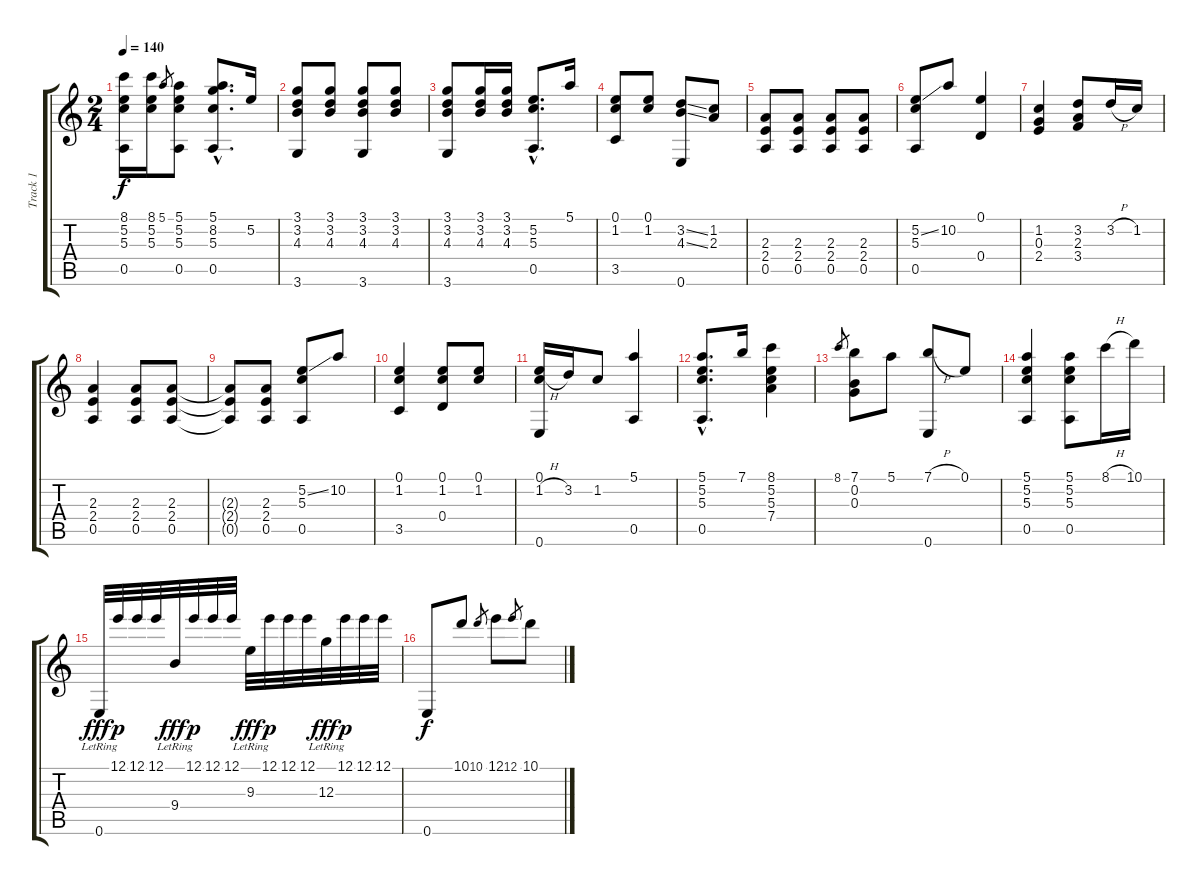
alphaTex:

\track ("Track 1" "Track 1") {instrument acousticguitarnylon}
\staff {score tabs}
\tuning (E4 B3 G3 D3 A2 E2) {hide}
\ts (2 4)
\tempo 140
\clef g2
\ks c
(8.1 5.2 5.3 0.5).16{dy f} (8.1 5.2 5.3).16 5.1.8{gr} (5.1 5.2 5.3 0.5).8 (5.1{hac} 8.2{hac} 5.3{hac} 0.5).8{d} 5.2.16 |
(3.1 3.2 4.3 3.6).8 (3.1 3.2 4.3).8 (3.1 3.2 4.3 3.6).8 (3.1 3.2 4.3).8 |
(3.1 3.2 4.3 3.6).8 (3.1 3.2 4.3).16 (3.1 3.2 4.3).16 (5.2{hac} 5.3{hac} 0.5).8{d} 5.1.16 |
(0.1 1.2 3.5).8 (0.1 1.2).8 (3.2{ss} 4.3{ss} 0.6).8 (1.2 2.3).8 |
(2.3 2.4 0.5).8 (2.3 2.4 0.5).8 (2.3 2.4 0.5).8 (2.3 2.4 0.5).8 |
(5.2{ss} 5.3 0.5).8 10.2.8 (0.1 0.4).4 |
(1.2 0.3 2.4).4 (3.2 2.3 3.4).8 3.2{h}.16 1.2.16 |
(2.3 2.4 0.5).4 (2.3 2.4 0.5).8 (2.3 2.4 0.5).8 |
(2.3{t} 2.4{t} 0.5{t}).8 (2.3 2.4 0.5).8 (5.2{ss} 5.3 0.5).8 10.2.8 |
(0.1 1.2 3.5).4 (0.1 1.2 0.4).8 (0.1 1.2).8 |
(0.1 1.2{h} 0.6).16 3.2.16 1.2.8 (5.1 0.5).4 |
(5.1{hac} 5.2{hac} 5.3{hac} 0.5).8{d} 7.1.16 (8.1 5.2 5.3 7.4).4 |
8.1.8{gr} (7.1 0.2 0.3).8 5.1.8 (7.1{h} 0.6).8 0.1.8 |
(5.1 5.2 5.3 0.5).4 (5.1 5.2 5.3 0.5).8 8.1{h}.16 10.1.16 |
0.6{lr}.32{dy fff} 12.1.32{dy p} 12.1.32 12.1.32 9.4{lr}.32{dy fff} 12.1.32{dy p} 12.1.32 12.1.32 9.3{lr}.32{dy fff} 12.1.32{dy p} 12.1.32 12.1.32 12.3{lr}.32{dy fff} 12.1.32{dy p} 12.1.32 12.1.32 |
0.6.8{dy f} 10.1.8 10.1.8{gr} 12.1.8 12.1.8{gr} 10.1.8
